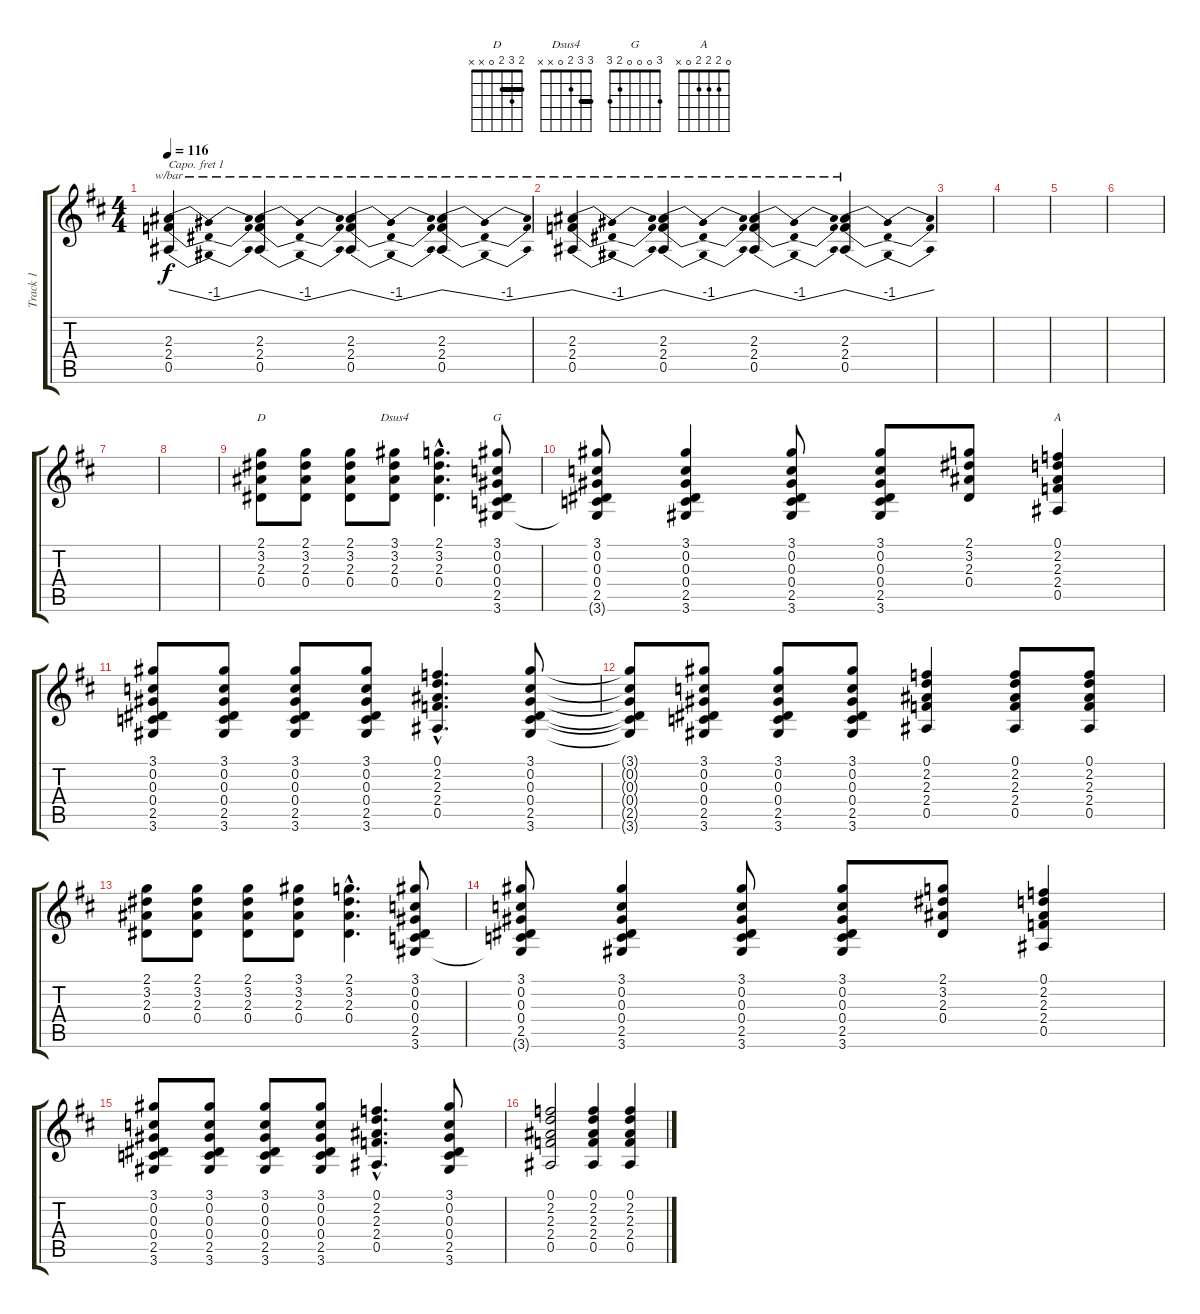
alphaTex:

\track ("Track 1" "Track 1") {instrument acousticguitarnylon}
\staff {score tabs}
\capo 1
\tuning (E4 B3 G3 D3 A2 E2) {hide}
\chord ("D" 2 3 2 0 x x) {barre 2}
\chord ("Dsus4" 3 3 2 0 x x) {barre 3}
\chord ("G" 3 0 0 0 2 3)
\chord ("A" 0 2 2 2 0 x)
\ts (4 4)
\tempo 116
\clef g2
\ks d
(2.3 2.4 0.5).4{tbe (dip default 0 0 30 -4 60 0) dy f} (2.3 2.4 0.5).4{tbe (dip default 0 0 30 -4 60 0)} (2.3 2.4 0.5).4{tbe (dip default 0 0 30 -4 60 0)} (2.3 2.4 0.5).4{tbe (dip default 0 0 30 -4 60 0)} |
(2.3 2.4 0.5).4{tbe (dip default 0 0 30 -4 60 0)} (2.3 2.4 0.5).4{tbe (dip default 0 0 30 -4 60 0)} (2.3 2.4 0.5).4{tbe (dip default 0 0 30 -4 60 0)} (2.3 2.4 0.5).4{tbe (dip default 0 0 30 -4 60 0)} |
|
|
|
|
|
|
(2.1 3.2 2.3 0.4).8{ch "D"} (2.1 3.2 2.3 0.4).8 (2.1 3.2 2.3 0.4).8 (3.1 3.2 2.3 0.4).8{ch "Dsus4"} (2.1{hac} 3.2{hac} 2.3{hac} 0.4{hac}).4{d} (3.1 0.2 0.3 0.4 2.5 3.6).8{ch "G"} |
(3.1 0.2 0.3 0.4 2.5 3.6{t}).8 (3.1 0.2 0.3 0.4 2.5 3.6).4 (3.1 0.2 0.3 0.4 2.5 3.6).8 (3.1 0.2 0.3 0.4 2.5 3.6).8 (2.1 3.2 2.3 0.4).8 (0.1 2.2 2.3 2.4 0.5).4{ch "A"} |
(3.1 0.2 0.3 0.4 2.5 3.6).8 (3.1 0.2 0.3 0.4 2.5 3.6).8 (3.1 0.2 0.3 0.4 2.5 3.6).8 (3.1 0.2 0.3 0.4 2.5 3.6).8 (0.1{hac} 2.2{hac} 2.3{hac} 2.4{hac} 0.5{hac}).4{d} (3.1 0.2 0.3 0.4 2.5 3.6).8 |
(3.1{t} 0.2{t} 0.3{t} 0.4{t} 2.5{t} 3.6{t}).8 (3.1 0.2 0.3 0.4 2.5 3.6).8 (3.1 0.2 0.3 0.4 2.5 3.6).8 (3.1 0.2 0.3 0.4 2.5 3.6).8 (0.1 2.2 2.3 2.4 0.5).4 (0.1 2.2 2.3 2.4 0.5).8 (0.1 2.2 2.3 2.4 0.5).8 |
(2.1 3.2 2.3 0.4).8 (2.1 3.2 2.3 0.4).8 (2.1 3.2 2.3 0.4).8 (3.1 3.2 2.3 0.4).8 (2.1{hac} 3.2{hac} 2.3{hac} 0.4{hac}).4{d} (3.1 0.2 0.3 0.4 2.5 3.6).8 |
(3.1 0.2 0.3 0.4 2.5 3.6{t}).8 (3.1 0.2 0.3 0.4 2.5 3.6).4 (3.1 0.2 0.3 0.4 2.5 3.6).8 (3.1 0.2 0.3 0.4 2.5 3.6).8 (2.1 3.2 2.3 0.4).8 (0.1 2.2 2.3 2.4 0.5).4 |
(3.1 0.2 0.3 0.4 2.5 3.6).8 (3.1 0.2 0.3 0.4 2.5 3.6).8 (3.1 0.2 0.3 0.4 2.5 3.6).8 (3.1 0.2 0.3 0.4 2.5 3.6).8 (0.1{hac} 2.2{hac} 2.3{hac} 2.4{hac} 0.5{hac}).4{d} (3.1 0.2 0.3 0.4 2.5 3.6).8 |
(0.1 2.2 2.3 2.4 0.5).2 (0.1 2.2 2.3 2.4 0.5).4 (0.1 2.2 2.3 2.4 0.5).4
